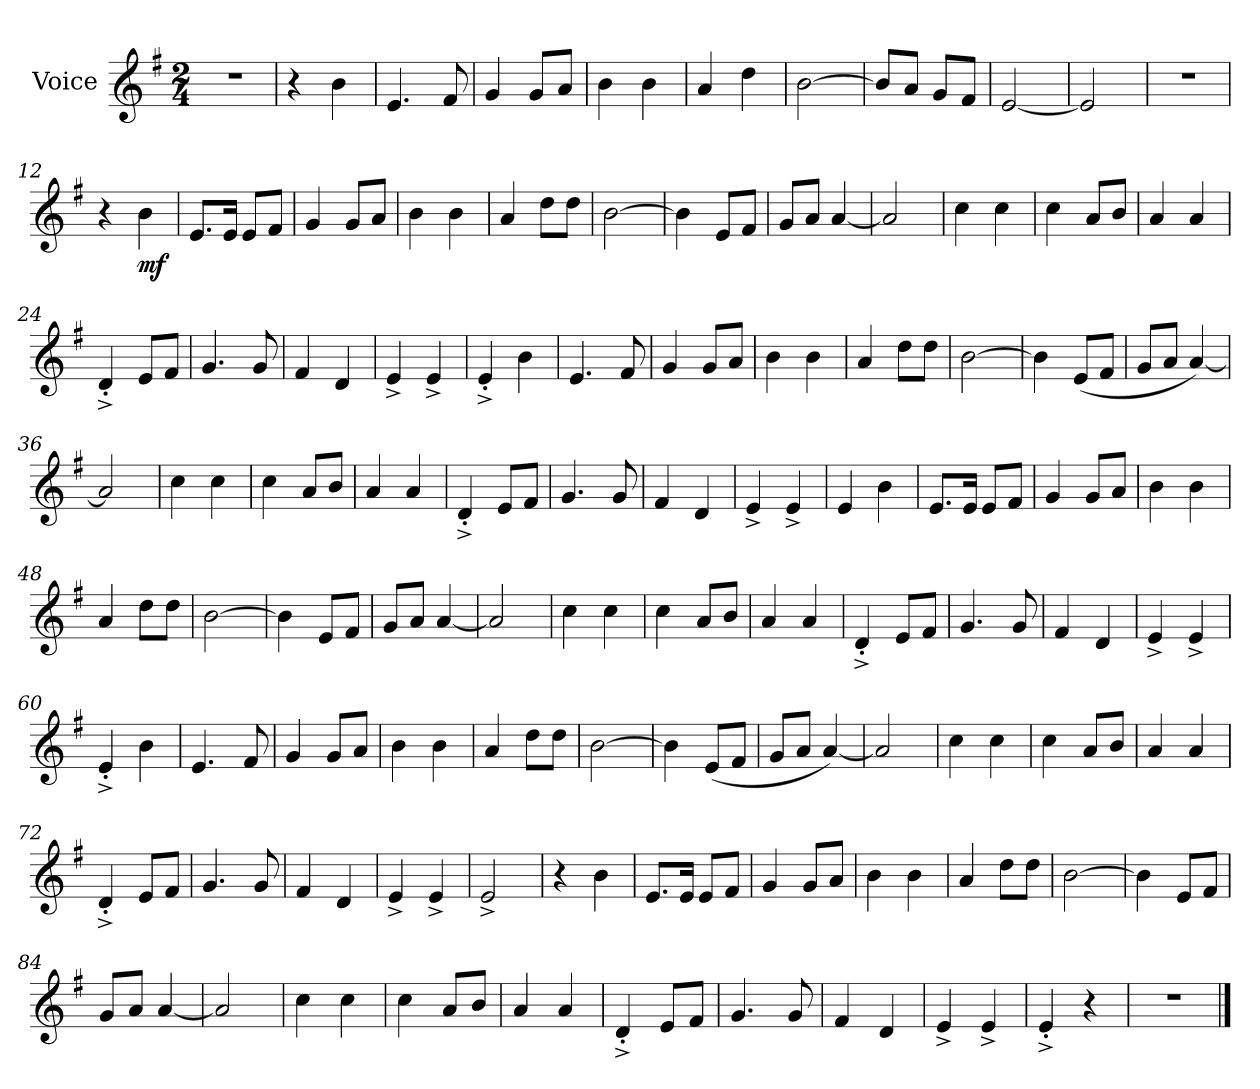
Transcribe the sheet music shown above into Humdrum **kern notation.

**kern	**dynam
*part1	*part1
*staff1	*staff1
*I"Voice	*
*I'Vc.	*
*clefG2	*
*k[f#]	*
*M2/4	*
*MM130	*
=1	=1
2r	.
=2	=2
4r	.
4b!	.
=3	=3
4.e!	.
8f#!	.
=4	=4
4g!	.
8g!L	.
8a!J	.
=5	=5
4b!	.
4b!	.
=6	=6
4a!	.
4dd!	.
=7	=7
[2b!	.
=8	=8
8b!L]	.
8a!J	.
8g!L	.
8f#!J	.
=9	=9
[2e!	.
=10	=10
2e!]	.
=11	=11
2r	.
=12	=12
4r	.
!	!LO:DY:b
4b	mf
=13	=13
8.eL	.
16eJk	.
8eL	.
8f#J	.
=14	=14
4g	.
8gL	.
8aJ	.
=15	=15
4b	.
4b	.
=16	=16
4a	.
8ddL	.
8ddJ	.
=17	=17
[2b	.
=18	=18
4b]	.
8eL	.
8f#J	.
=19	=19
8gL	.
8aJ	.
[4a	.
=20	=20
2a]	.
=21	=21
4cc	.
4cc	.
=22	=22
4cc	.
8aL	.
8bJ	.
=23	=23
4a	.
4a	.
=24	=24
4d'^	.
8eL	.
8f#J	.
=25	=25
4.g	.
8g	.
=26	=26
4f#	.
4d	.
=27	=27
4e^	.
4e^	.
=28	=28
4e'^	.
4b	.
=29	=29
4.e	.
8f#	.
=30	=30
4g	.
8gL	.
8aJ	.
=31	=31
4b	.
4b	.
=32	=32
4a	.
8ddL	.
8ddJ	.
=33	=33
[2b	.
=34	=34
4b]	.
(<8eL	.
8f#J	.
=35	=35
8gL	.
8aJ	.
[4a)	.
=36	=36
2a]	.
=37	=37
4cc	.
4cc	.
=38	=38
4cc	.
8aL	.
8bJ	.
=39	=39
4a	.
4a	.
=40	=40
4d'^	.
8eL	.
8f#J	.
=41	=41
4.g	.
8g	.
=42	=42
4f#	.
4d	.
=43	=43
4e^	.
4e^	.
=44	=44
4e	.
4b	.
=45	=45
8.eL	.
16eJk	.
8eL	.
8f#J	.
=46	=46
4g	.
8gL	.
8aJ	.
=47	=47
4b	.
4b	.
=48	=48
4a	.
8ddL	.
8ddJ	.
=49	=49
[2b	.
=50	=50
4b]	.
8eL	.
8f#J	.
=51	=51
8gL	.
8aJ	.
[4a	.
=52	=52
2a]	.
=53	=53
4cc	.
4cc	.
=54	=54
4cc	.
8aL	.
8bJ	.
=55	=55
4a	.
4a	.
=56	=56
4d'^	.
8eL	.
8f#J	.
=57	=57
4.g	.
8g	.
=58	=58
4f#	.
4d	.
=59	=59
4e^	.
4e^	.
=60	=60
4e'^	.
4b	.
=61	=61
4.e	.
8f#	.
=62	=62
4g	.
8gL	.
8aJ	.
=63	=63
4b	.
4b	.
=64	=64
4a	.
8ddL	.
8ddJ	.
=65	=65
[2b	.
=66	=66
4b]	.
(<8eL	.
8f#J	.
=67	=67
8gL	.
8aJ	.
[4a)	.
=68	=68
2a]	.
=69	=69
4cc	.
4cc	.
=70	=70
4cc	.
8aL	.
8bJ	.
=71	=71
4a	.
4a	.
=72	=72
4d'^	.
8eL	.
8f#J	.
=73	=73
4.g	.
8g	.
=74	=74
4f#	.
4d	.
=75	=75
4e^	.
4e^	.
=76	=76
2e^	.
=77	=77
4r	.
4b	.
=78	=78
8.eL	.
16eJk	.
8eL	.
8f#J	.
=79	=79
4g	.
8gL	.
8aJ	.
=80	=80
4b	.
4b	.
=81	=81
4a	.
8ddL	.
8ddJ	.
=82	=82
[2b	.
=83	=83
4b]	.
8eL	.
8f#J	.
=84	=84
8gL	.
8aJ	.
[4a	.
=85	=85
2a]	.
=86	=86
4cc	.
4cc	.
=87	=87
4cc	.
8aL	.
8bJ	.
=88	=88
4a	.
4a	.
=89	=89
4d'^	.
8eL	.
8f#J	.
=90	=90
4.g	.
8g	.
=91	=91
4f#	.
4d	.
=92	=92
4e^	.
4e^	.
=93	=93
4e'^	.
4r	.
=94	=94
2r	.
==	==
*-	*-
